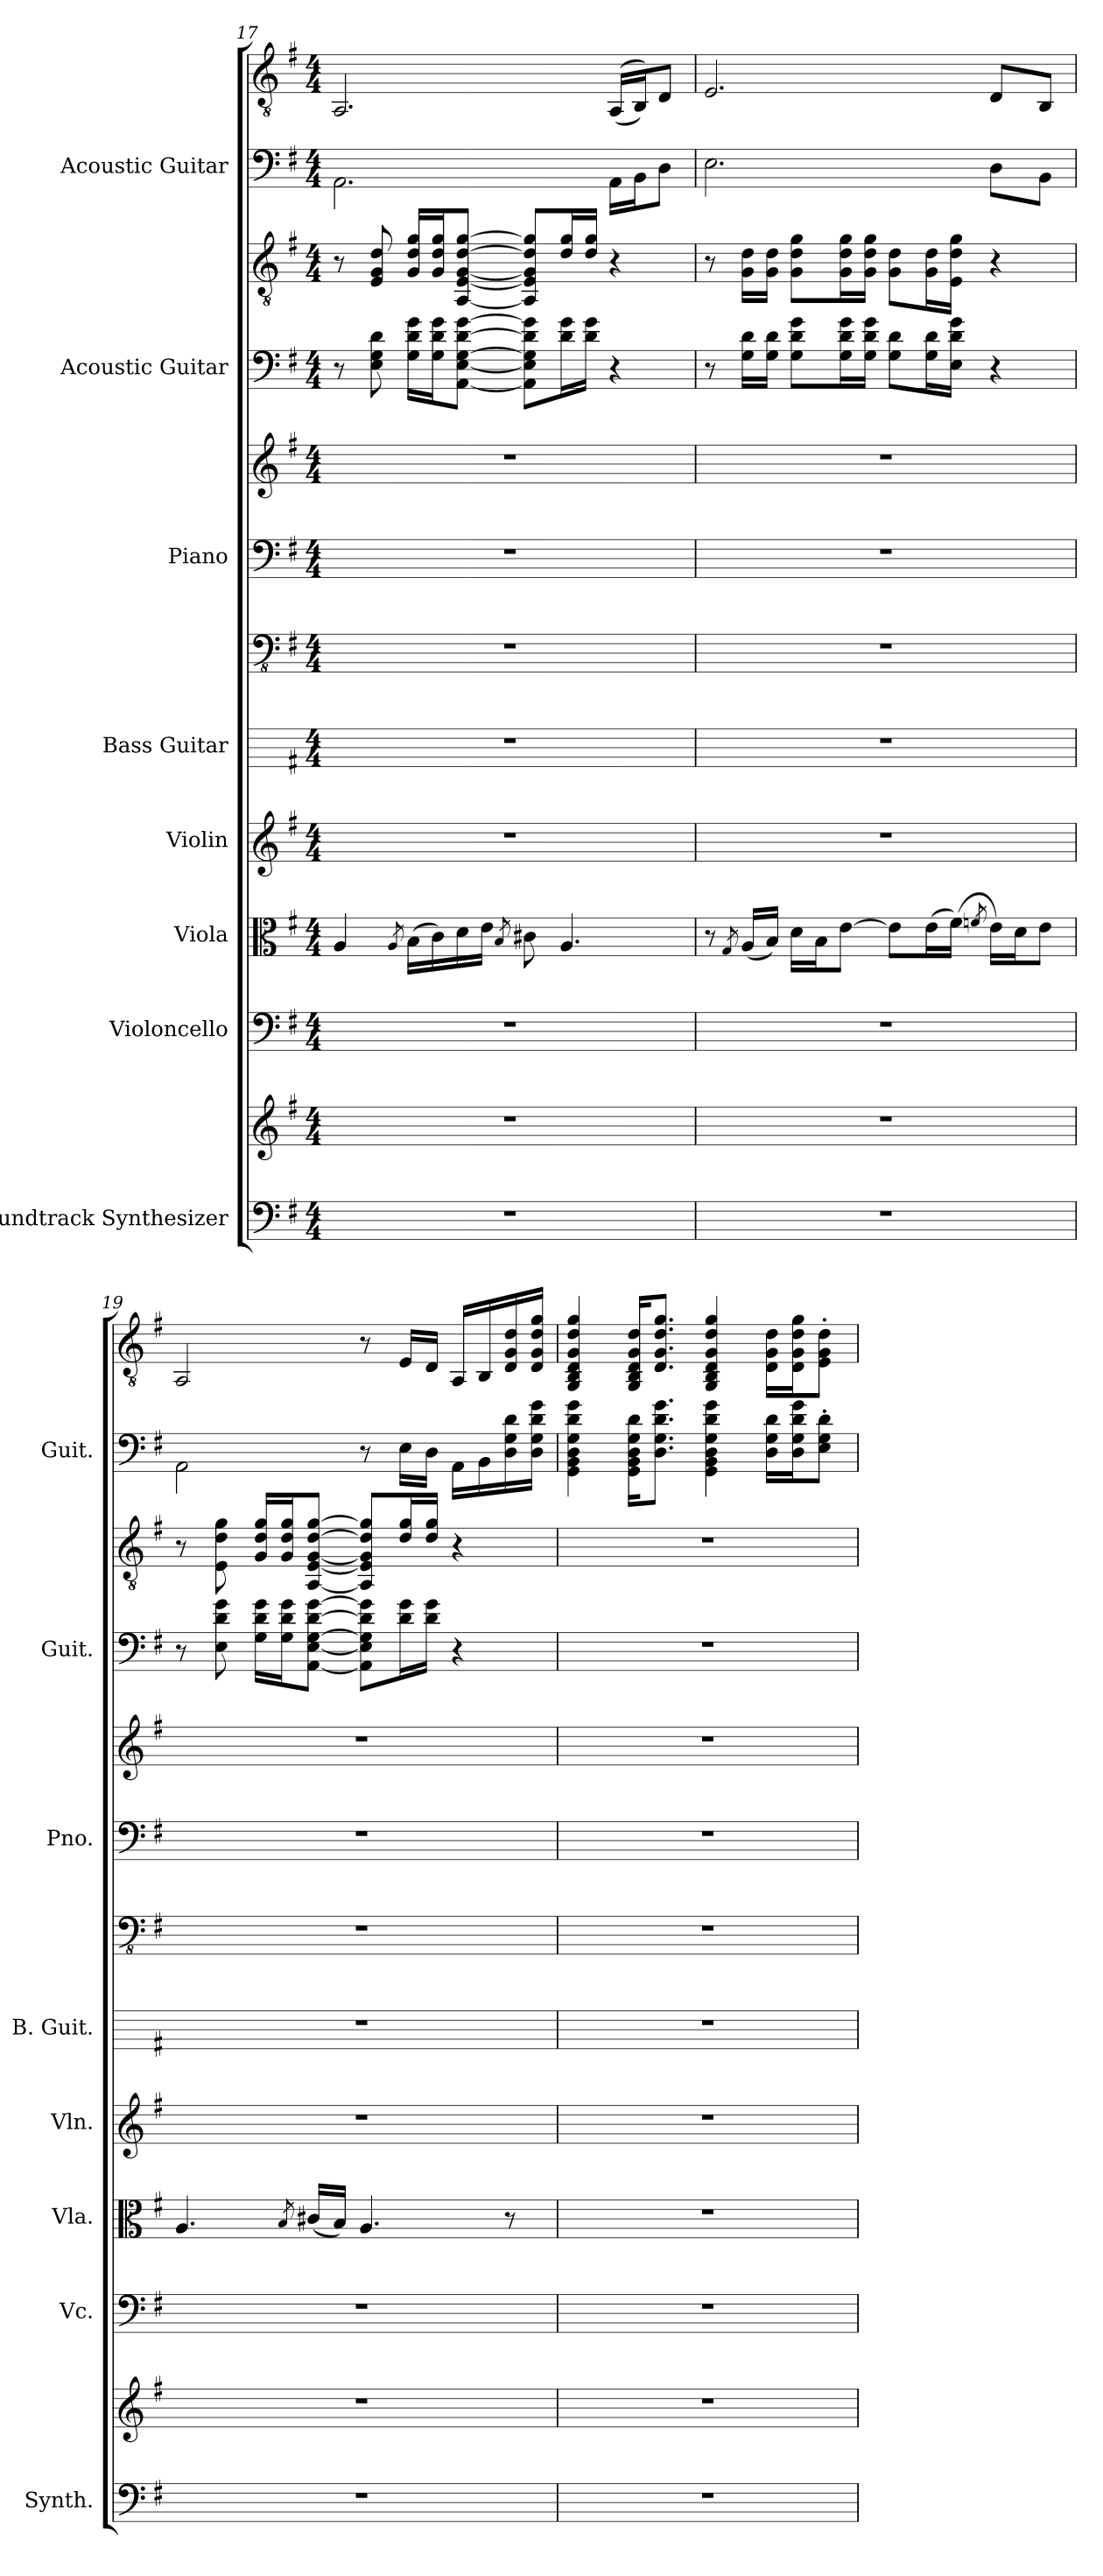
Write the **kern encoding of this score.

**kern	**kern	**kern	**kern	**kern	**kern	**kern	**kern	**kern	**kern	**kern	**kern	**kern
*part8	*part8	*part7	*part6	*part5	*part4	*part4	*part3	*part3	*part2	*part2	*part1	*part1
*staff13	*staff12	*staff11	*staff10	*staff9	*staff8	*staff7	*staff6	*staff5	*staff4	*staff3	*staff2	*staff1
*I"Soundtrack Synthesizer	*	*I"Violoncello	*I"Viola	*I"Violin	*I"Bass Guitar	*	*I"Piano	*	*I"Acoustic Guitar	*	*I"Acoustic Guitar	*
*I'Synth.	*	*I'Vc.	*I'Vla.	*I'Vln.	*I'B. Guit.	*	*I'Pno.	*	*I'Guit.	*	*I'Guit.	*
!!LO:PB:g=z
*clefF4	*clefG2	*clefF4	*clefC3	*clefG2	*	*clefFv4	*clefF4	*clefG2	*	*clefGv2	*	*clefGv2
*k[f#]	*k[f#]	*k[f#]	*k[f#]	*k[f#]	*k[f#]	*k[f#]	*k[f#]	*k[f#]	*k[f#]	*k[f#]	*k[f#]	*k[f#]
*M4/4	*M4/4	*M4/4	*M4/4	*M4/4	*M4/4	*M4/4	*M4/4	*M4/4	*M4/4	*M4/4	*M4/4	*M4/4
=17	=17	=17	=17	=17	=17	=17	=17	=17	=17	=17	=17	=17
1r	1r	1r	4A/	1r	1r	1r	1r	1r	8r	8r	2.AA\	2.AA/
.	.	.	.	.	.	.	.	.	8E\ 8G\ 8d\	8E/ 8G/ 8d/	.	.
.	.	.	8qA/	.	.	.	.	.	.	.	.	.
.	.	.	(16B\LL	.	.	.	.	.	16G\ 16d\ 16g\LL	16G/ 16d/ 16g/LL	.	.
.	.	.	16c\)	.	.	.	.	.	16G\ 16d\ 16g\J	16G/ 16d/ 16g/J	.	.
.	.	.	16d\	.	.	.	.	.	[8AA\ [8E\ [8G\ [8d\ [8g\J	[8AA/ [8E/ [8G/ [8d/ [8g/J	.	.
.	.	.	16e\JJ	.	.	.	.	.	.	.	.	.
.	.	.	8qB/	.	.	.	.	.	.	.	.	.
.	.	.	8c#X\	.	.	.	.	.	8AA\] 8E\] 8G\] 8d\] 8g\]L	8AA/] 8E/] 8G/] 8d/] 8g/]L	.	.
.	.	.	4.A/	.	.	.	.	.	16d\ 16g\L	16d/ 16g/L	.	.
.	.	.	.	.	.	.	.	.	16d\ 16g\JJ	16d/ 16g/JJ	.	.
.	.	.	.	.	.	.	.	.	4r	4r	16AA\LL	((16AA/LL
.	.	.	.	.	.	.	.	.	.	.	16BB\J	16BB/J))
.	.	.	.	.	.	.	.	.	.	.	8D\J	8D/J
=18	=18	=18	=18	=18	=18	=18	=18	=18	=18	=18	=18	=18
1r	1r	1r	8r	1r	1r	1r	1r	1r	8r	8r	2.E\	2.E/
.	.	.	8qG/	.	.	.	.	.	.	.	.	.
.	.	.	(16A/LL	.	.	.	.	.	16G\ 16d\LL	16G\ 16d\LL	.	.
.	.	.	16B/JJ)	.	.	.	.	.	16G\ 16d\JJ	16G\ 16d\JJ	.	.
.	.	.	16d\LL	.	.	.	.	.	8G\ 8d\ 8g\L	8G\ 8d\ 8g\L	.	.
.	.	.	16B\J	.	.	.	.	.	.	.	.	.
.	.	.	[8e\J	.	.	.	.	.	16G\ 16d\ 16g\L	16G\ 16d\ 16g\L	.	.
.	.	.	.	.	.	.	.	.	16G\ 16d\ 16g\JJ	16G\ 16d\ 16g\JJ	.	.
.	.	.	8e\L]	.	.	.	.	.	8G\ 8d\L	8G\ 8d\L	.	.
.	.	.	(16e\L	.	.	.	.	.	16G\ 16d\L	16G\ 16d\L	.	.
.	.	.	(16f#\JJ)	.	.	.	.	.	16E\ 16d\ 16g\JJ	16E\ 16d\ 16g\JJ	.	.
.	.	.	8qfn/	.	.	.	.	.	.	.	.	.
.	.	.	16e\LL)	.	.	.	.	.	4r	4r	8D\L	8D/L
.	.	.	16d\J	.	.	.	.	.	.	.	.	.
.	.	.	8e\J	.	.	.	.	.	.	.	8BB\J	8BB/J
!!LO:PB:g=z
=19	=19	=19	=19	=19	=19	=19	=19	=19	=19	=19	=19	=19
1r	1r	1r	4.A/	1r	1r	1r	1r	1r	8r	8r	2AA\	2AA/
.	.	.	.	.	.	.	.	.	8E\ 8d\ 8g\	8E\ 8d\ 8g\	.	.
.	.	.	.	.	.	.	.	.	16G\ 16d\ 16g\LL	16G/ 16d/ 16g/LL	.	.
.	.	.	.	.	.	.	.	.	16G\ 16d\ 16g\J	16G/ 16d/ 16g/J	.	.
.	.	.	8qB/	.	.	.	.	.	.	.	.	.
.	.	.	(16c#X/LL	.	.	.	.	.	[8AA\ [8E\ [8G\ [8d\ [8g\J	[8AA/ [8E/ [8G/ [8d/ [8g/J	.	.
.	.	.	16B/JJ)	.	.	.	.	.	.	.	.	.
.	.	.	4.A/	.	.	.	.	.	8AA\] 8E\] 8G\] 8d\] 8g\]L	8AA/] 8E/] 8G/] 8d/] 8g/]L	8r	8r
.	.	.	.	.	.	.	.	.	16d\ 16g\L	16d/ 16g/L	16E\LL	16E/LL
.	.	.	.	.	.	.	.	.	16d\ 16g\JJ	16d/ 16g/JJ	16D\JJ	16D/JJ
.	.	.	.	.	.	.	.	.	4r	4r	16AA\LL	16AA/LL
.	.	.	.	.	.	.	.	.	.	.	16BB\	16BB/
.	.	.	8r	.	.	.	.	.	.	.	16D\ 16G\ 16d\	16D/ 16G/ 16d/
.	.	.	.	.	.	.	.	.	.	.	16D\ 16G\ 16d\ 16g\JJ	16D/ 16G/ 16d/ 16g/JJ
=20	=20	=20	=20	=20	=20	=20	=20	=20	=20	=20	=20	=20
1r	1r	1r	1r	1r	1r	1r	1r	1r	1r	1r	4GG\ 4BB\ 4D\ 4G\ 4d\ 4g\	4GG/ 4BB/ 4D/ 4G/ 4d/ 4g/
.	.	.	.	.	.	.	.	.	.	.	16GG\ 16BB\ 16D\ 16G\ 16d\KL	16GG/ 16BB/ 16D/ 16G/ 16d/KL
.	.	.	.	.	.	.	.	.	.	.	8.D\ 8.G\ 8.d\ 8.g\J	8.D/ 8.G/ 8.d/ 8.g/J
.	.	.	.	.	.	.	.	.	.	.	4GG\ 4BB\ 4D\ 4G\ 4d\ 4g\	4GG/ 4BB/ 4D/ 4G/ 4d/ 4g/
.	.	.	.	.	.	.	.	.	.	.	16D\ 16G\ 16d\LL	16D\ 16G\ 16d\LL
.	.	.	.	.	.	.	.	.	.	.	16D\ 16G\ 16d\ 16g\J	16D\ 16G\ 16d\ 16g\J
.	.	.	.	.	.	.	.	.	.	.	8E\' 8G\' 8d\'J	8E\' 8G\' 8d\'J
=	=	=	=	=	=	=	=	=	=	=	=	=
*-	*-	*-	*-	*-	*-	*-	*-	*-	*-	*-	*-	*-
